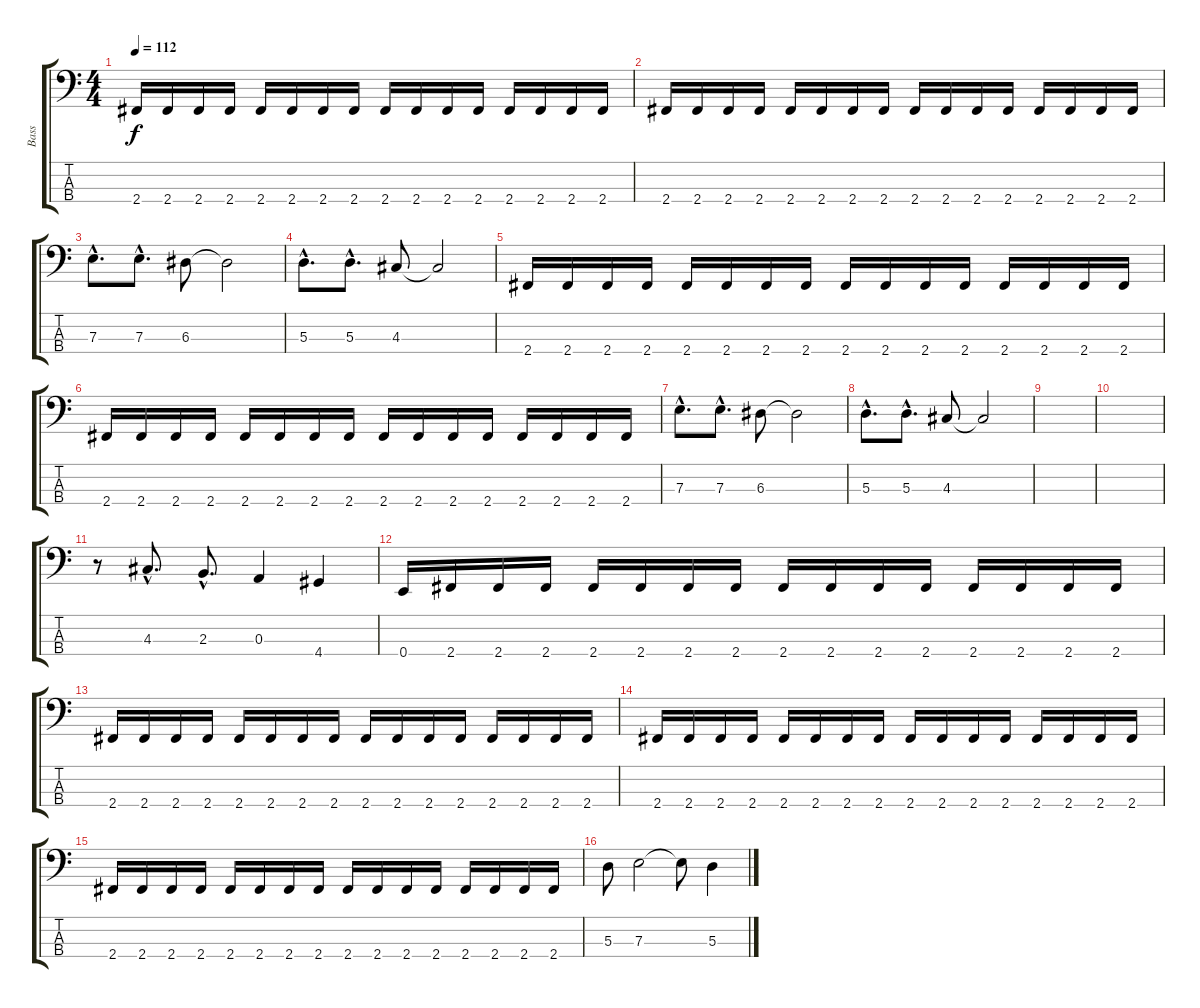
\track ("Bass" "Bass") {instrument electricbasspick}
\staff {score tabs}
\tuning (G2 D2 A1 E1) {hide}
\ts (4 4)
\tempo 112
\clef f4
\ks c
2.4.16{dy f} 2.4.16 2.4.16 2.4.16 2.4.16 2.4.16 2.4.16 2.4.16 2.4.16 2.4.16 2.4.16 2.4.16 2.4.16 2.4.16 2.4.16 2.4.16 |
2.4.16 2.4.16 2.4.16 2.4.16 2.4.16 2.4.16 2.4.16 2.4.16 2.4.16 2.4.16 2.4.16 2.4.16 2.4.16 2.4.16 2.4.16 2.4.16 |
7.3{hac}.8{d} 7.3{hac}.8{d} 6.3.8 6.3{t}.2 |
5.3{hac}.8{d} 5.3{hac}.8{d} 4.3.8 4.3{t}.2 |
2.4.16 2.4.16 2.4.16 2.4.16 2.4.16 2.4.16 2.4.16 2.4.16 2.4.16 2.4.16 2.4.16 2.4.16 2.4.16 2.4.16 2.4.16 2.4.16 |
2.4.16 2.4.16 2.4.16 2.4.16 2.4.16 2.4.16 2.4.16 2.4.16 2.4.16 2.4.16 2.4.16 2.4.16 2.4.16 2.4.16 2.4.16 2.4.16 |
7.3{hac}.8{d} 7.3{hac}.8{d} 6.3.8 6.3{t}.2 |
5.3{hac}.8{d} 5.3{hac}.8{d} 4.3.8 4.3{t}.2 |
|
|
r.8 4.3{hac}.8{d} 2.3{hac}.8{d} 0.3.4 4.4.4 |
0.4.16 2.4.16 2.4.16 2.4.16 2.4.16 2.4.16 2.4.16 2.4.16 2.4.16 2.4.16 2.4.16 2.4.16 2.4.16 2.4.16 2.4.16 2.4.16 |
2.4.16 2.4.16 2.4.16 2.4.16 2.4.16 2.4.16 2.4.16 2.4.16 2.4.16 2.4.16 2.4.16 2.4.16 2.4.16 2.4.16 2.4.16 2.4.16 |
2.4.16 2.4.16 2.4.16 2.4.16 2.4.16 2.4.16 2.4.16 2.4.16 2.4.16 2.4.16 2.4.16 2.4.16 2.4.16 2.4.16 2.4.16 2.4.16 |
2.4.16 2.4.16 2.4.16 2.4.16 2.4.16 2.4.16 2.4.16 2.4.16 2.4.16 2.4.16 2.4.16 2.4.16 2.4.16 2.4.16 2.4.16 2.4.16 |
5.3.8 7.3.2 7.3{t}.8 5.3.4
